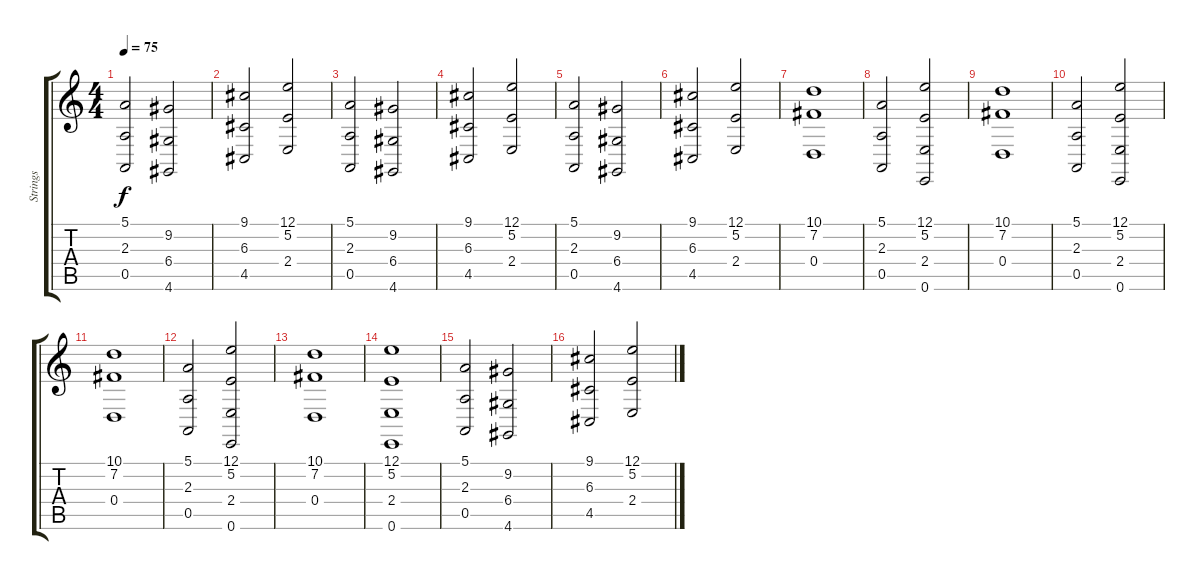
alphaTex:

\track ("Strings" "Strings") {instrument tremolostrings}
\staff {score tabs}
\tuning (E4 B3 G3 D3 A2 E2) {hide}
\ts (4 4)
\tempo 75
\clef g2
\ks c
(5.1 2.3 0.5).2{dy f} (9.2 6.4 4.6).2 |
(9.1 6.3 4.5).2 (12.1 5.2 2.4).2 |
(5.1 2.3 0.5).2 (9.2 6.4 4.6).2 |
(9.1 6.3 4.5).2 (12.1 5.2 2.4).2 |
(5.1 2.3 0.5).2 (9.2 6.4 4.6).2 |
(9.1 6.3 4.5).2 (12.1 5.2 2.4).2 |
(10.1 7.2 0.4).1 |
(5.1 2.3 0.5).2 (12.1 5.2 2.4 0.6).2 |
(10.1 7.2 0.4).1 |
(5.1 2.3 0.5).2 (12.1 5.2 2.4 0.6).2 |
(10.1 7.2 0.4).1 |
(5.1 2.3 0.5).2 (12.1 5.2 2.4 0.6).2 |
(10.1 7.2 0.4).1 |
(12.1 5.2 2.4 0.6).1 |
(5.1 2.3 0.5).2 (9.2 6.4 4.6).2 |
(9.1 6.3 4.5).2 (12.1 5.2 2.4).2
